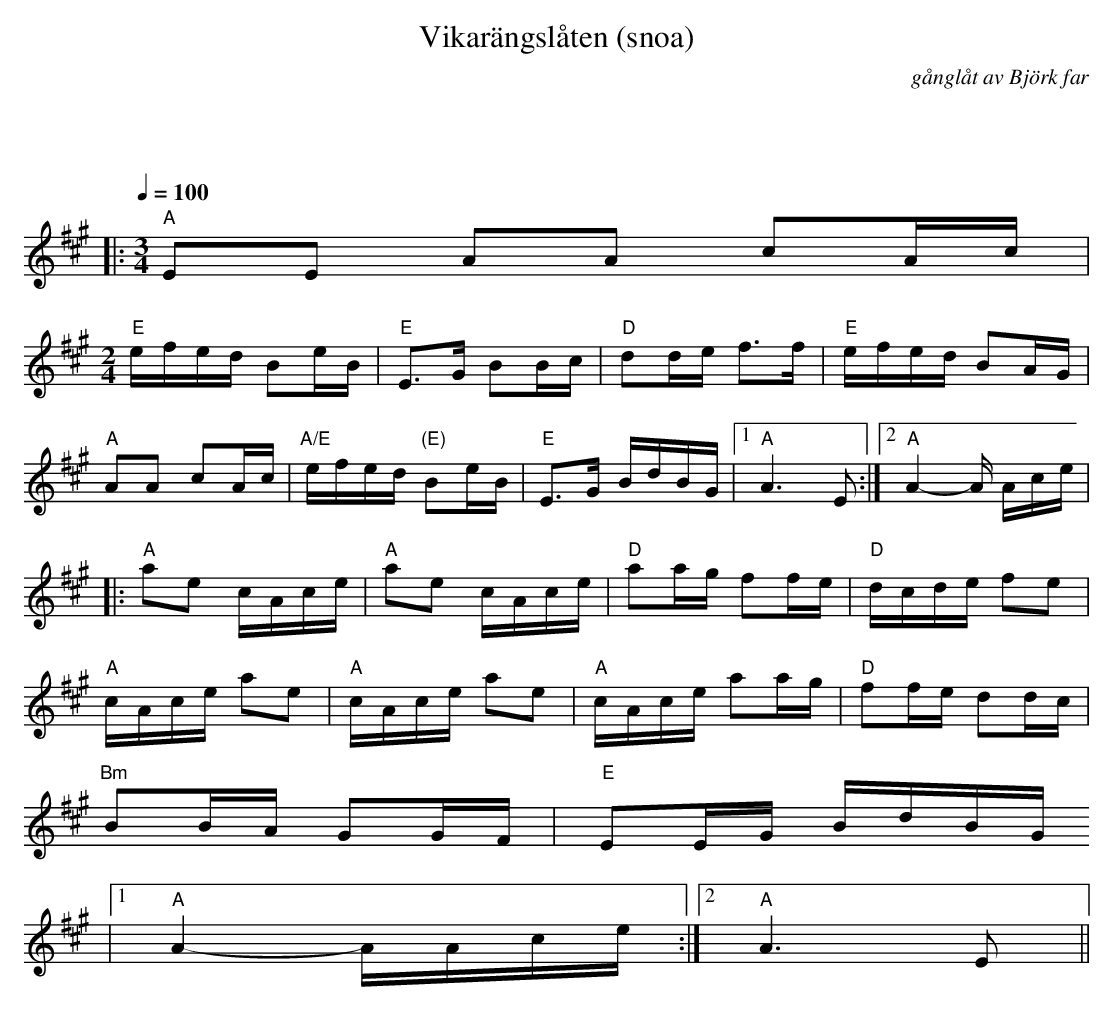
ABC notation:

X:1
T:Vikarängslåten (snoa)
C:gånglåt av Björk far
M:2/4
L:1/16
Q:1/4=100
K:A
|:
M:3/4
  "A"E2E2 A2A2 c2Ac |
M:2/4
  "E"efed B2eB | "E"E3G B2Bc | "D"d2de f3f | "E"efed B2AG |
  "A"A2A2 c2Ac | "A/E"efed "(E)"B2eB | "E"E3G BdBG |1 "A"A6 E2 :|2 "A"A4-A Ace |
|: "A"a2e2 cAce | "A"a2e2 cAce | "D"a2ag f2fe | "D"dcde f2e2 |
   "A"cAce a2e2 | "A"cAce a2e2 | "A"cAce a2ag | "D"f2fe d2dc |
   "Bm"B2BA G2GF | "E"E2EG BdBG
|1 "A"A4- AAce :|2 "A"A6 E2 ||
